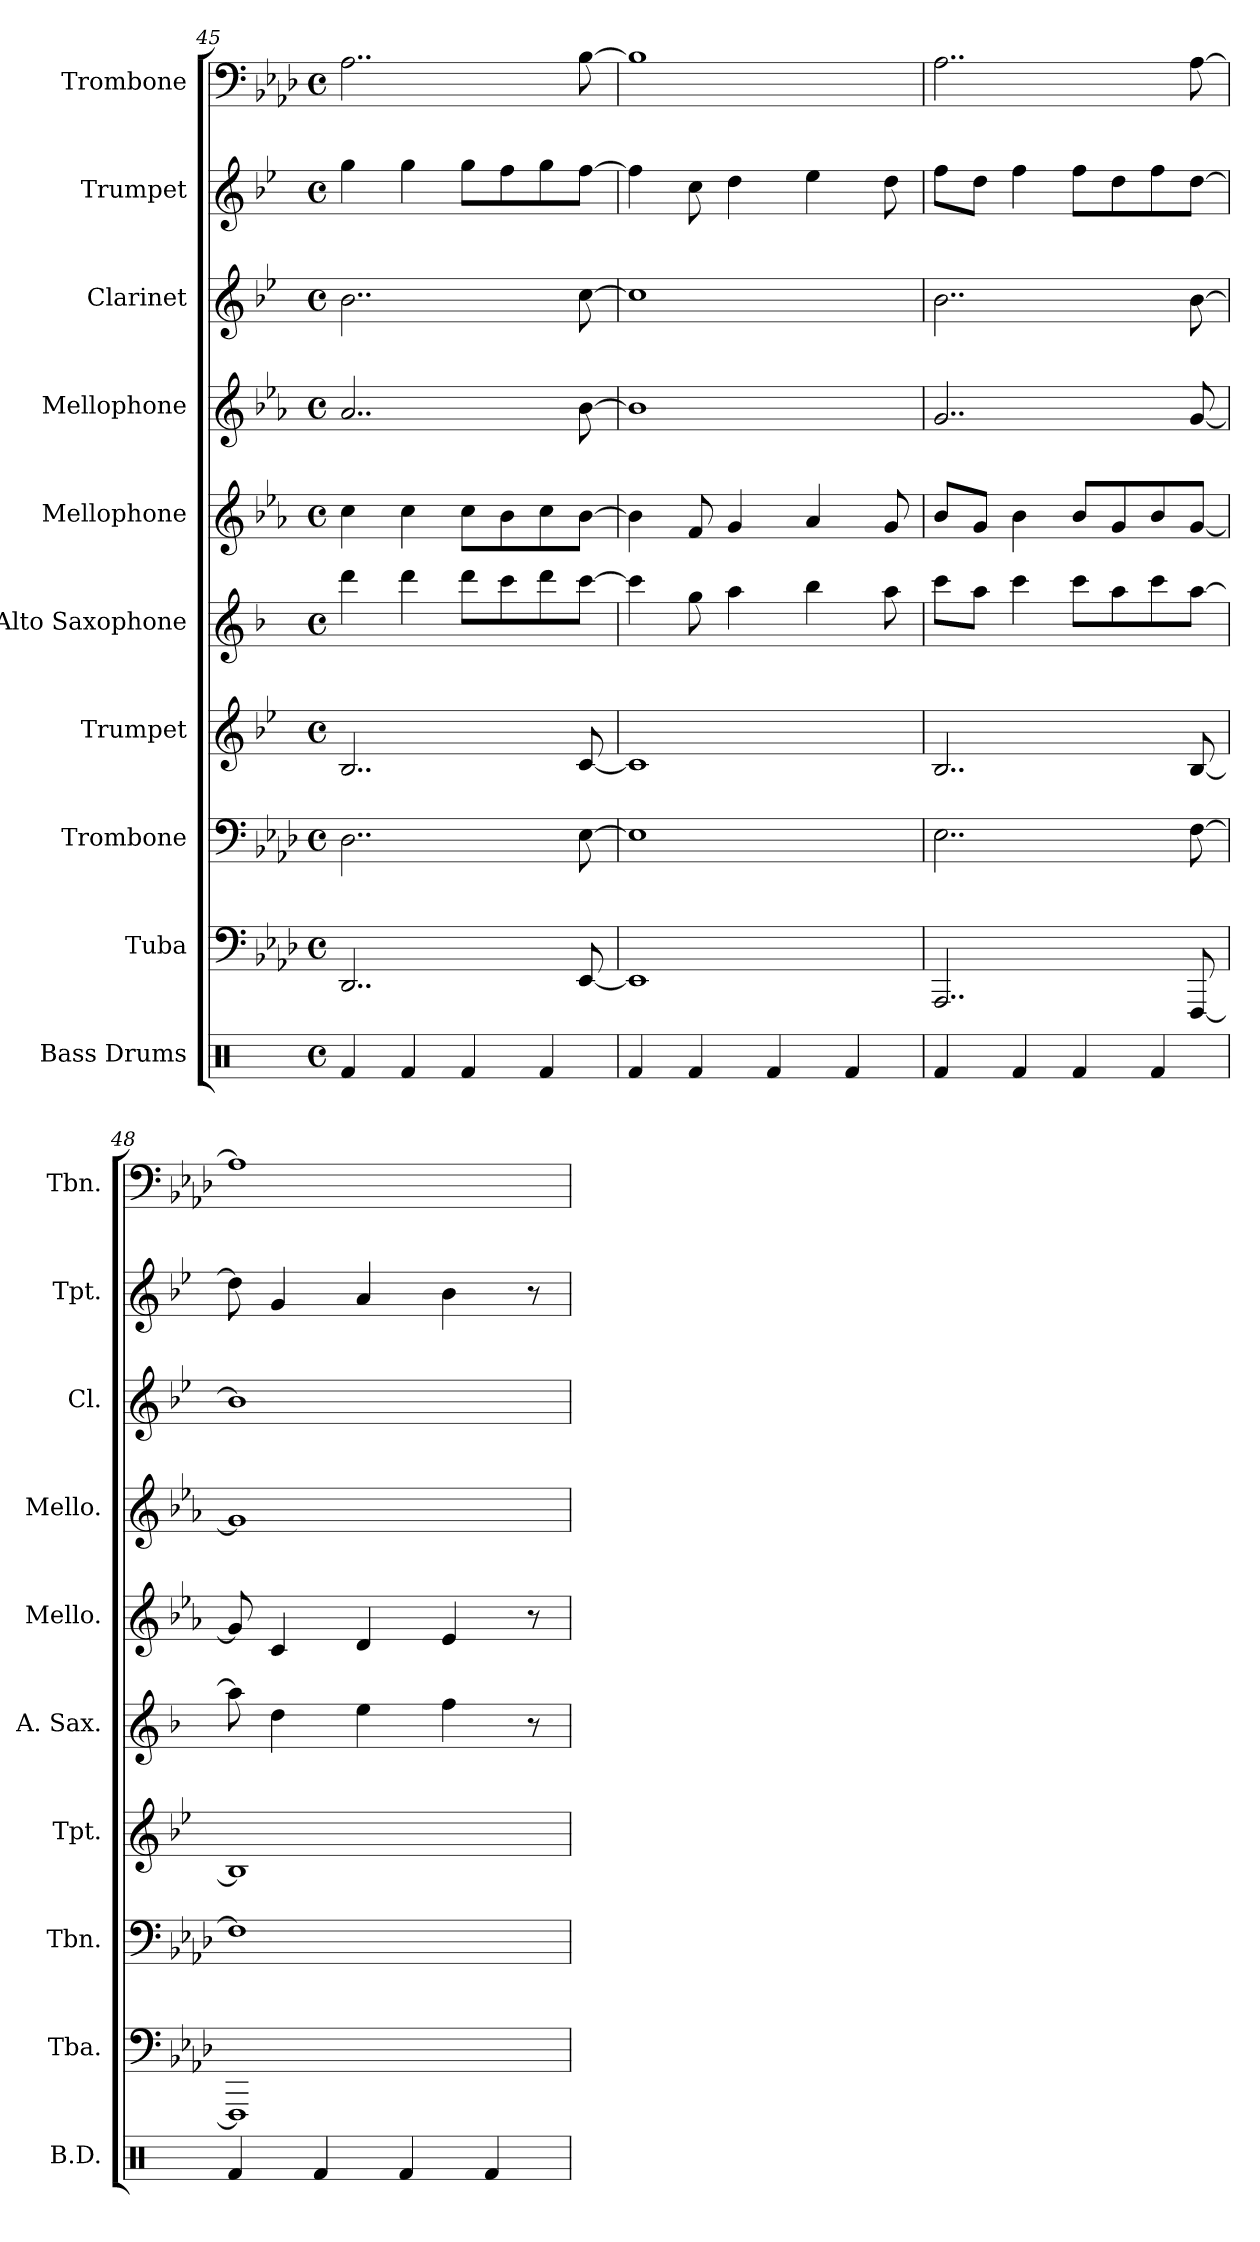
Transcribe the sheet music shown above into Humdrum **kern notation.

**kern	**kern	**kern	**kern	**kern	**kern	**kern	**kern	**kern	**kern
*part10	*part9	*part8	*part7	*part6	*part5	*part4	*part3	*part2	*part1
*staff10	*staff9	*staff8	*staff7	*staff6	*staff5	*staff4	*staff3	*staff2	*staff1
*I"Bass Drums	*I"Tuba	*I"Trombone	*I"Trumpet	*I"Alto Saxophone	*I"Mellophone	*I"Mellophone	*I"Clarinet	*I"Trumpet	*I"Trombone
*I'B.D.	*I'Tba.	*I'Tbn.	*I'Tpt.	*I'A. Sax.	*I'Mello.	*I'Mello.	*I'Cl.	*I'Tpt.	*I'Tbn.
*clefX	*clefF4	*clefF4	*clefG2	*clefG2	*clefG2	*clefG2	*clefG2	*clefG2	*clefF4
*	*	*	*ITrd1c2	*ITrd5c9	*ITrd4c7	*ITrd4c7	*ITrd1c2	*ITrd1c2	*
*k[]	*k[b-e-a-d-]	*k[b-e-a-d-]	*k[b-e-a-d-]	*k[b-e-a-d-]	*k[b-e-a-d-]	*k[b-e-a-d-]	*k[b-e-a-d-]	*k[b-e-a-d-]	*k[b-e-a-d-]
*M4/4	*M4/4	*M4/4	*M4/4	*M4/4	*M4/4	*M4/4	*M4/4	*M4/4	*M4/4
*met(c)	*met(c)	*met(c)	*met(c)	*met(c)	*met(c)	*met(c)	*met(c)	*met(c)	*met(c)
=45	=45	=45	=45	=45	=45	=45	=45	=45	=45
4Rf/	2..DD-/	2..D-\	2..A-/	4ff\	4f\	2..d-/	2..a-\	4ff\	2..A-\
4Rf/	.	.	.	4ff\	4f\	.	.	4ff\	.
4Rf/	.	.	.	8ff\L	8f\L	.	.	8ff\L	.
.	.	.	.	8ee-\	8e-\	.	.	8ee-\	.
4Rf/	.	.	.	8ff\	8f\	.	.	8ff\	.
.	[8EE-/	[8E-\	[8B-/	[8ee-\J	[8e-\J	[8e-\	[8b-\	[8ee-\J	[8B-\
=46	=46	=46	=46	=46	=46	=46	=46	=46	=46
4Rf/	1EE-]	1E-]	1B-]	4ee-\]	4e-\]	1e-]	1b-]	4ee-\]	1B-]
4Rf/	.	.	.	8b-\	8B-/	.	.	8b-\	.
.	.	.	.	4cc\	4c/	.	.	4cc\	.
4Rf/	.	.	.	.	.	.	.	.	.
.	.	.	.	4dd-\	4d-/	.	.	4dd-\	.
4Rf/	.	.	.	.	.	.	.	.	.
.	.	.	.	8cc\	8c/	.	.	8cc\	.
=47	=47	=47	=47	=47	=47	=47	=47	=47	=47
4Rf/	2..AAA-/	2..E-\	2..A-/	8ee-\L	8e-/L	2..c/	2..a-\	8ee-\L	2..A-\
.	.	.	.	8cc\J	8c/J	.	.	8cc\J	.
4Rf/	.	.	.	4ee-\	4e-\	.	.	4ee-\	.
4Rf/	.	.	.	8ee-\L	8e-/L	.	.	8ee-\L	.
.	.	.	.	8cc\	8c/	.	.	8cc\	.
4Rf/	.	.	.	8ee-\	8e-/	.	.	8ee-\	.
.	[8FFF/	[8F\	[8A-/	[8cc\J	[8c/J	[8c/	[8a-\	[8cc\J	[8A-\
!!LO:PB:g=z
=48	=48	=48	=48	=48	=48	=48	=48	=48	=48
4Rf/	1FFF]	1F]	1A-]	8cc\]	8c/]	1c]	1a-]	8cc\]	1A-]
.	.	.	.	4f\	4F/	.	.	4f/	.
4Rf/	.	.	.	.	.	.	.	.	.
.	.	.	.	4g\	4G/	.	.	4g/	.
4Rf/	.	.	.	.	.	.	.	.	.
.	.	.	.	4a-\	4A-/	.	.	4a-\	.
4Rf/	.	.	.	.	.	.	.	.	.
.	.	.	.	8r	8r	.	.	8r	.
=	=	=	=	=	=	=	=	=	=
*-	*-	*-	*-	*-	*-	*-	*-	*-	*-
